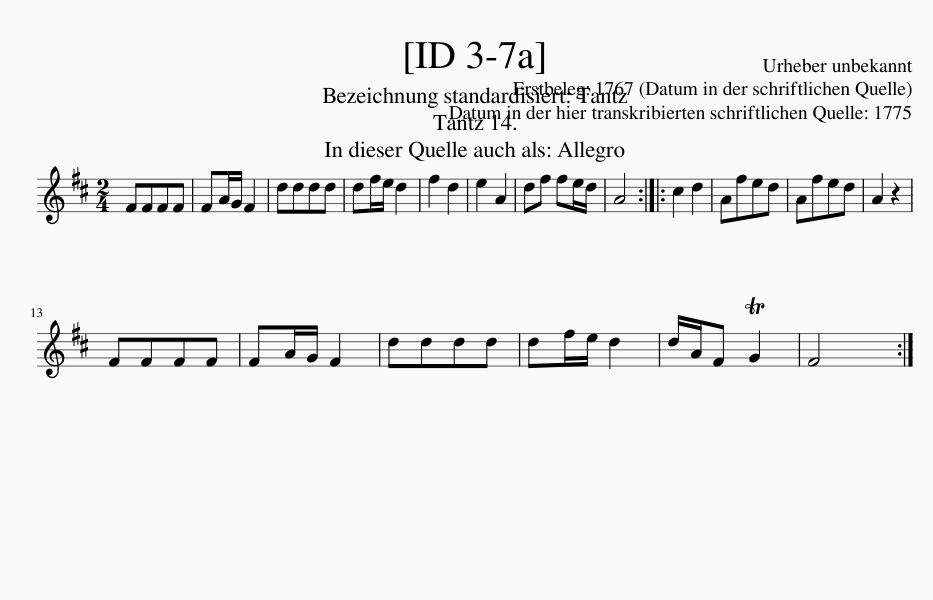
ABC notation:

X:1
L:1/8
M:2/4
I:linebreak $
K:D
V:1 treble
V:1
 FFFF | FA/G/ F2 | dddd | df/e/ d2 | f2 d2 | %5
 e2 A2 | df fe/d/ | A4 :: c2 d2 | Afed | %10
 Afed | A2 z2 |$ FFFF | FA/G/ F2 | dddd | %15
 df/e/ d2 | d/A/F TG2 | F4 :| %18
